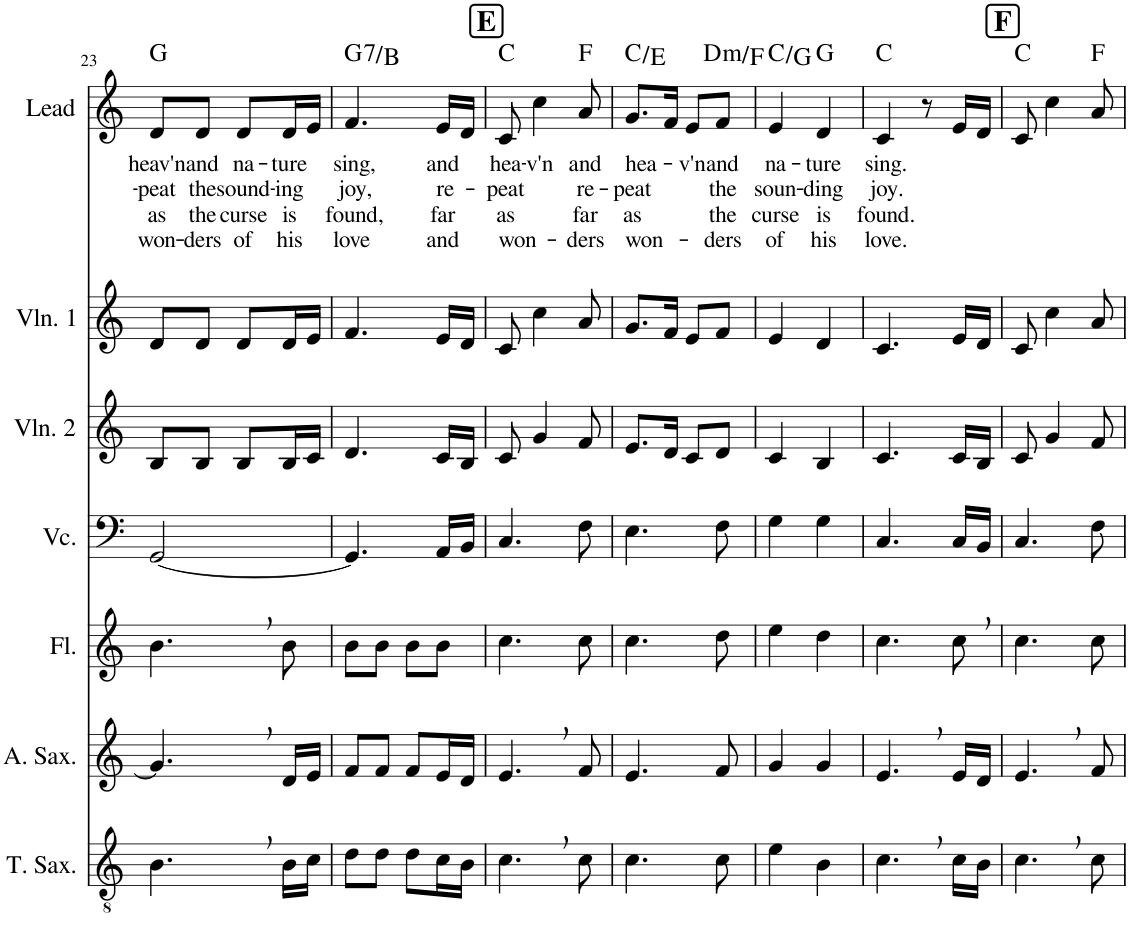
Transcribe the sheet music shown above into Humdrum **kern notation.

**kern	**kern	**kern	**kern	**kern	**kern	**kern	**text	**text	**text	**text	**harte
*part7	*part6	*part5	*part4	*part3	*part2	*part1	*part1	*part1	*part1	*part1	*part1
*staff7	*staff6	*staff5	*staff4	*staff3	*staff2	*staff1	*staff1	*staff1	*staff1	*staff1	*
*I"Tenor Saxophone	*I"Alto Saxophone	*I"Flute	*I"Violoncello	*I"Violin 2	*I"Violin 1	*I"Lead	*	*	*	*	*
*I'T. Sax.	*I'A. Sax.	*I'Fl.	*I'Vc.	*I'Vln. 2	*I'Vln. 1	*I'Lead	*	*	*	*	*
!!LO:PB:g=z
*clefGv2	*clefG2	*clefG2	*clefF4	*clefG2	*clefG2	*clefG2	*	*	*	*	*
*ITrd8c14	*ITrd5c9	*	*	*	*	*	*	*	*	*	*
*k[]	*k[]	*k[]	*k[]	*k[]	*k[]	*k[]	*	*	*	*	*
*M2/4	*M2/4	*M2/4	*M2/4	*M2/4	*M2/4	*M2/4	*	*	*	*	*
=23	=23	=23	=23	=23	=23	=23	=23	=23	=23	=23	=23
!	!	!	!	!	!	!	!LO:LY:b	!LO:LY:b	!LO:LY:b	!LO:LY:b	!
4.B,\	4.g,/]	4.b,\	[2GG/	8B/L	8d/L	8d/L	heav'n	-peat	as	won-	G:maj
!	!	!	!	!	!	!	!LO:LY:b	!LO:LY:b	!LO:LY:b	!LO:LY:b	!
.	.	.	.	8B/J	8d/J	8d/J	and	the	the	-ders	.
!	!	!	!	!	!	!	!LO:LY:b	!LO:LY:b	!LO:LY:b	!LO:LY:b	!
.	.	.	.	8B/L	8d/L	8d/L	na-	sound-	curse	of	.
!	!	!	!	!	!	!	!LO:LY:b	!LO:LY:b	!LO:LY:b	!LO:LY:b	!
16B\LL	16d/LL	8b\	.	16B/L	16d/L	16d/L	-ture	-ing	is	his	.
16c\JJ	16e/JJ	.	.	16c/JJ	16e/JJ	16e/JJ	.	.	.	.	.
=24	=24	=24	=24	=24	=24	=24	=24	=24	=24	=24	=24
!	!	!	!	!	!	!	!LO:LY:b	!LO:LY:b	!LO:LY:b	!LO:LY:b	!LO:H:kt=7
8d\L	8f/L	8b\L	4.GG/]	4.d/	4.f/	4.f/	sing,	joy,	found,	love	G:7/3
8d\J	8f/J	8b\J	.	.	.	.	.	.	.	.	.
8d\L	8f/L	8b\L	.	.	.	.	.	.	.	.	.
!	!	!	!	!	!	!	!LO:LY:b	!LO:LY:b	!LO:LY:b	!LO:LY:b	!
16c\L	16e/L	8b\J	16AA/LL	16c/LL	16e/LL	16e/LL	and	re-	far	and	.
16B\JJ	16d/JJ	.	16BB/JJ	16B/JJ	16d/JJ	16d/JJ	.	.	.	.	.
!!LO:REH:place=s1:a:B:cj:fs=14:t=E
=25	=25	=25	=25	=25	=25	=25	=25	=25	=25	=25	=25
!	!	!	!	!	!	!	!LO:LY:b	!LO:LY:b	!LO:LY:b	!LO:LY:b	!
4.c,\	4.e,/	4.cc\	4.C/	8c/	8c/	8c/	hea-	-peat	as	won-	C:maj
!	!	!	!	!	!	!	!LO:LY:b	!	!	!	!
.	.	.	.	4g/	4cc\	4cc\	-v'n	.	.	.	.
!	!	!	!	!	!	!	!LO:LY:b	!LO:LY:b	!LO:LY:b	!LO:LY:b	!
8c\	8f/	8cc\	8F\	8f/	8a/	8a/	and	re-	far	-ders	F:maj
=26	=26	=26	=26	=26	=26	=26	=26	=26	=26	=26	=26
!	!	!	!	!	!	!	!LO:LY:b	!LO:LY:b	!LO:LY:b	!LO:LY:b	!
4.c\	4.e/	4.cc\	4.E\	8.e/L	8.g/L	8.g/L	hea-	-peat	as	won-	C:maj/3
.	.	.	.	16d/Jk	16f/Jk	16f/Jk	.	.	.	.	.
!	!	!	!	!	!	!	!LO:LY:b	!	!	!	!
.	.	.	.	8c/L	8e/L	8e/L	-v'n	.	.	.	.
!	!	!	!	!	!	!	!LO:LY:b	!LO:LY:b	!LO:LY:b	!LO:LY:b	!LO:H:kt=m
8c\	8f/	8dd\	8F\	8d/J	8f/J	8f/J	and	the	the	-ders	D:min/b3
=27	=27	=27	=27	=27	=27	=27	=27	=27	=27	=27	=27
!	!	!	!	!	!	!	!LO:LY:b	!LO:LY:b	!LO:LY:b	!LO:LY:b	!
4e\	4g/	4ee\	4G\	4c/	4e/	4e/	na-	soun-	curse	of	C:maj/5
!	!	!	!	!	!	!	!LO:LY:b	!LO:LY:b	!LO:LY:b	!LO:LY:b	!
4B\	4g/	4dd\	4G\	4B/	4d/	4d/	-ture	-ding	is	his	G:maj
=28	=28	=28	=28	=28	=28	=28	=28	=28	=28	=28	=28
!	!	!	!	!	!	!	!LO:LY:b	!LO:LY:b	!LO:LY:b	!LO:LY:b	!
4.c,\	4.e,/	4.cc\	4.C/	4.c/	4.c/	4c/	sing.	joy.	found.	love.	C:maj
.	.	.	.	.	.	8r	.	.	.	.	.
16c\LL	16e/LL	8cc,\	16C/LL	16c/LL	16e/LL	16e/LL	.	.	.	.	.
16B\JJ	16d/JJ	.	16BB/JJ	16B/JJ	16d/JJ	16d/JJ	.	.	.	.	.
!!LO:REH:place=s1:a:B:cj:fs=14:t=F
=29	=29	=29	=29	=29	=29	=29	=29	=29	=29	=29	=29
4.c,\	4.e,/	4.cc\	4.C/	8c/	8c/	8c/	.	.	.	.	C:maj
.	.	.	.	4g/	4cc\	4cc\	.	.	.	.	.
8c\	8f/	8cc\	8F\	8f/	8a/	8a/	.	.	.	.	F:maj
=	=	=	=	=	=	=	=	=	=	=	=
*-	*-	*-	*-	*-	*-	*-	*-	*-	*-	*-	*-
